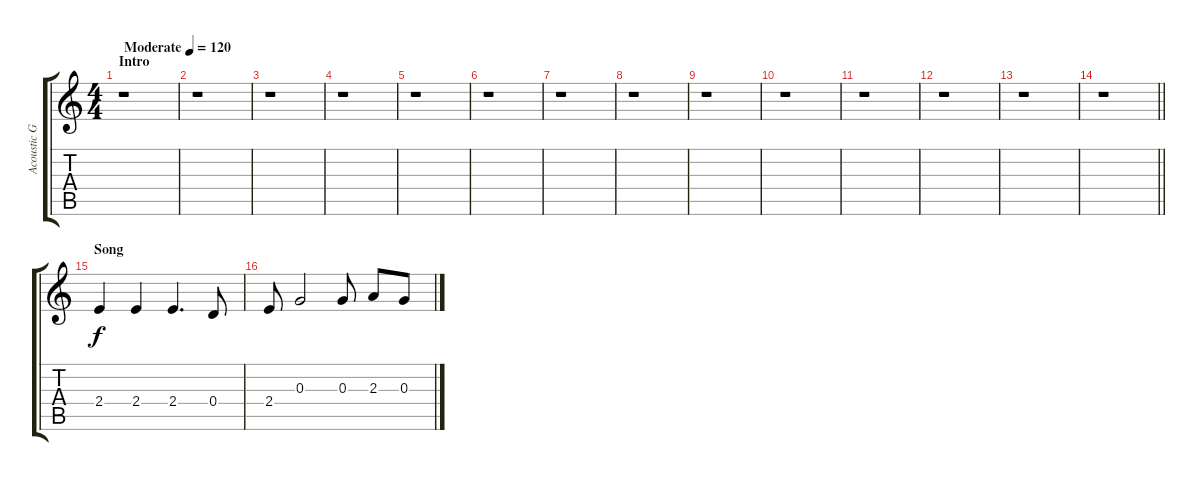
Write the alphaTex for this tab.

\track ("Acoustic Guitar 1" "Acoustic G") {instrument acousticguitarsteel}
\staff {score tabs}
\tuning (E4 B3 G3 D3 A2 E2) {hide}
\ts (4 4)
\section ("" "Intro")
\tempo (120 "Moderate")
\clef g2
\ks c
r.1{dy f instrument acousticguitarsteel} |
r.1 |
r.1 |
r.1 |
r.1 |
r.1 |
r.1 |
r.1 |
r.1 |
r.1 |
r.1 |
r.1 |
r.1 |
\barLineRight lightlight
r.1 |
\section ("" "Song")
2.4.4 2.4.4 2.4.4{d} 0.4.8 |
2.4.8 0.3.2 0.3.8 2.3.8 0.3.8
